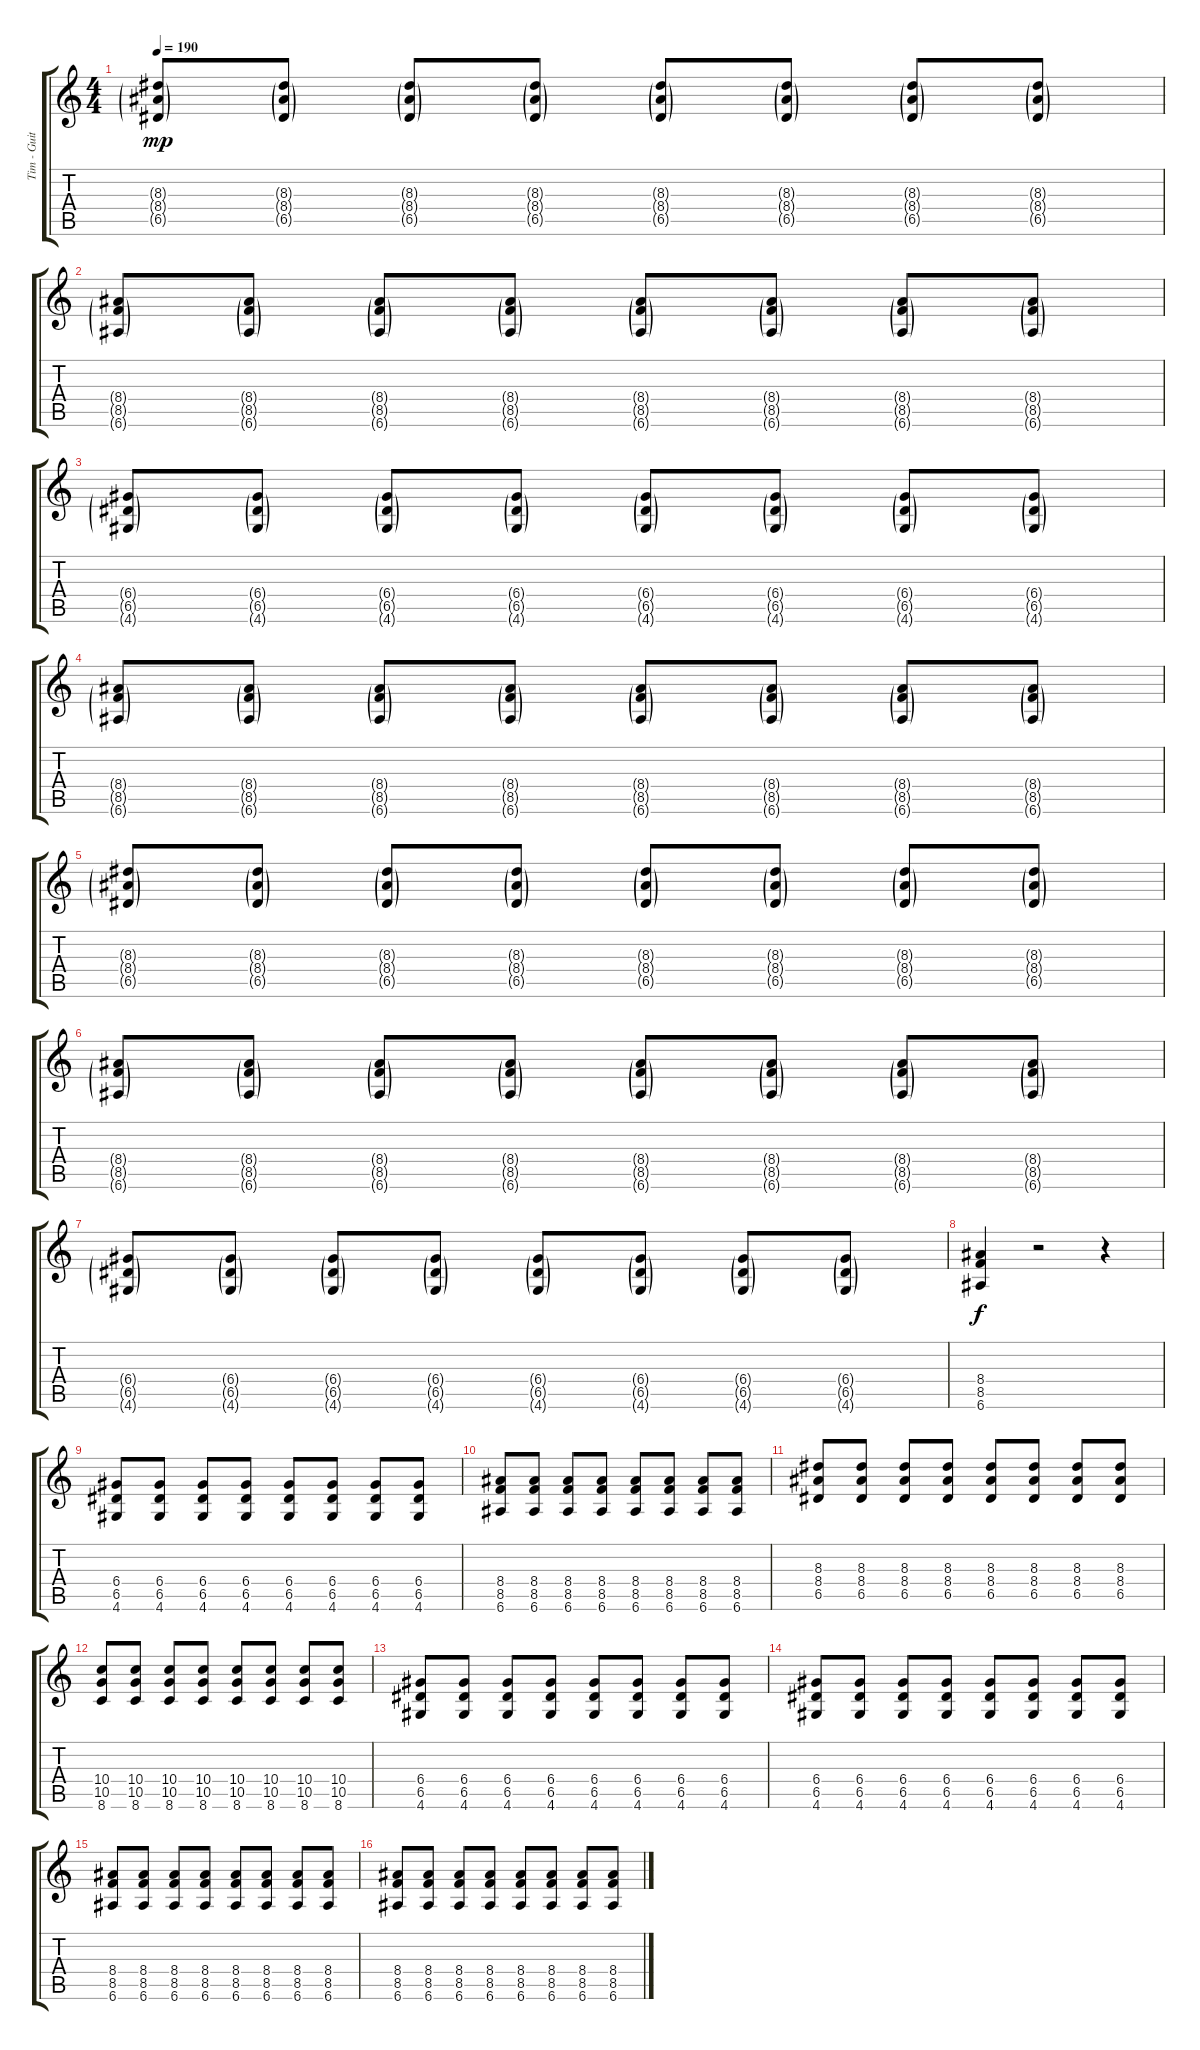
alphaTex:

\track ("Tim - Guitar" "Tim - Guit") {instrument distortionguitar}
\staff {score tabs}
\tuning (E4 B3 G3 D3 A2 E2) {hide}
\ts (4 4)
\tempo 190
\clef g2
\ks c
(8.3{g} 8.4{g} 6.5{g}).8{dy mp} (8.3{g} 8.4{g} 6.5{g}).8 (8.3{g} 8.4{g} 6.5{g}).8 (8.3{g} 8.4{g} 6.5{g}).8 (8.3{g} 8.4{g} 6.5{g}).8 (8.3{g} 8.4{g} 6.5{g}).8 (8.3{g} 8.4{g} 6.5{g}).8 (8.3{g} 8.4{g} 6.5{g}).8 |
(8.4{g} 8.5{g} 6.6{g}).8 (8.4{g} 8.5{g} 6.6{g}).8 (8.4{g} 8.5{g} 6.6{g}).8 (8.4{g} 8.5{g} 6.6{g}).8 (8.4{g} 8.5{g} 6.6{g}).8 (8.4{g} 8.5{g} 6.6{g}).8 (8.4{g} 8.5{g} 6.6{g}).8 (8.4{g} 8.5{g} 6.6{g}).8 |
(6.4{g} 6.5{g} 4.6{g}).8 (6.4{g} 6.5{g} 4.6{g}).8 (6.4{g} 6.5{g} 4.6{g}).8 (6.4{g} 6.5{g} 4.6{g}).8 (6.4{g} 6.5{g} 4.6{g}).8 (6.4{g} 6.5{g} 4.6{g}).8 (6.4{g} 6.5{g} 4.6{g}).8 (6.4{g} 6.5{g} 4.6{g}).8 |
(8.4{g} 8.5{g} 6.6{g}).8 (8.4{g} 8.5{g} 6.6{g}).8 (8.4{g} 8.5{g} 6.6{g}).8 (8.4{g} 8.5{g} 6.6{g}).8 (8.4{g} 8.5{g} 6.6{g}).8 (8.4{g} 8.5{g} 6.6{g}).8 (8.4{g} 8.5{g} 6.6{g}).8 (8.4{g} 8.5{g} 6.6{g}).8 |
(8.3{g} 8.4{g} 6.5{g}).8 (8.3{g} 8.4{g} 6.5{g}).8 (8.3{g} 8.4{g} 6.5{g}).8 (8.3{g} 8.4{g} 6.5{g}).8 (8.3{g} 8.4{g} 6.5{g}).8 (8.3{g} 8.4{g} 6.5{g}).8 (8.3{g} 8.4{g} 6.5{g}).8 (8.3{g} 8.4{g} 6.5{g}).8 |
(8.4{g} 8.5{g} 6.6{g}).8 (8.4{g} 8.5{g} 6.6{g}).8 (8.4{g} 8.5{g} 6.6{g}).8 (8.4{g} 8.5{g} 6.6{g}).8 (8.4{g} 8.5{g} 6.6{g}).8 (8.4{g} 8.5{g} 6.6{g}).8 (8.4{g} 8.5{g} 6.6{g}).8 (8.4{g} 8.5{g} 6.6{g}).8 |
(6.4{g} 6.5{g} 4.6{g}).8 (6.4{g} 6.5{g} 4.6{g}).8 (6.4{g} 6.5{g} 4.6{g}).8 (6.4{g} 6.5{g} 4.6{g}).8 (6.4{g} 6.5{g} 4.6{g}).8 (6.4{g} 6.5{g} 4.6{g}).8 (6.4{g} 6.5{g} 4.6{g}).8 (6.4{g} 6.5{g} 4.6{g}).8 |
(8.4 8.5 6.6).4{dy f} r.2 r.4 |
(6.4 6.5 4.6).8 (6.4 6.5 4.6).8 (6.4 6.5 4.6).8 (6.4 6.5 4.6).8 (6.4 6.5 4.6).8 (6.4 6.5 4.6).8 (6.4 6.5 4.6).8 (6.4 6.5 4.6).8 |
(8.4 8.5 6.6).8 (8.4 8.5 6.6).8 (8.4 8.5 6.6).8 (8.4 8.5 6.6).8 (8.4 8.5 6.6).8 (8.4 8.5 6.6).8 (8.4 8.5 6.6).8 (8.4 8.5 6.6).8 |
(8.3 8.4 6.5).8 (8.3 8.4 6.5).8 (8.3 8.4 6.5).8 (8.3 8.4 6.5).8 (8.3 8.4 6.5).8 (8.3 8.4 6.5).8 (8.3 8.4 6.5).8 (8.3 8.4 6.5).8 |
(10.4 10.5 8.6).8 (10.4 10.5 8.6).8 (10.4 10.5 8.6).8 (10.4 10.5 8.6).8 (10.4 10.5 8.6).8 (10.4 10.5 8.6).8 (10.4 10.5 8.6).8 (10.4 10.5 8.6).8 |
(6.4 6.5 4.6).8 (6.4 6.5 4.6).8 (6.4 6.5 4.6).8 (6.4 6.5 4.6).8 (6.4 6.5 4.6).8 (6.4 6.5 4.6).8 (6.4 6.5 4.6).8 (6.4 6.5 4.6).8 |
(6.4 6.5 4.6).8 (6.4 6.5 4.6).8 (6.4 6.5 4.6).8 (6.4 6.5 4.6).8 (6.4 6.5 4.6).8 (6.4 6.5 4.6).8 (6.4 6.5 4.6).8 (6.4 6.5 4.6).8 |
(8.4 8.5 6.6).8 (8.4 8.5 6.6).8 (8.4 8.5 6.6).8 (8.4 8.5 6.6).8 (8.4 8.5 6.6).8 (8.4 8.5 6.6).8 (8.4 8.5 6.6).8 (8.4 8.5 6.6).8 |
(8.4 8.5 6.6).8 (8.4 8.5 6.6).8 (8.4 8.5 6.6).8 (8.4 8.5 6.6).8 (8.4 8.5 6.6).8 (8.4 8.5 6.6).8 (8.4 8.5 6.6).8 (8.4 8.5 6.6).8
